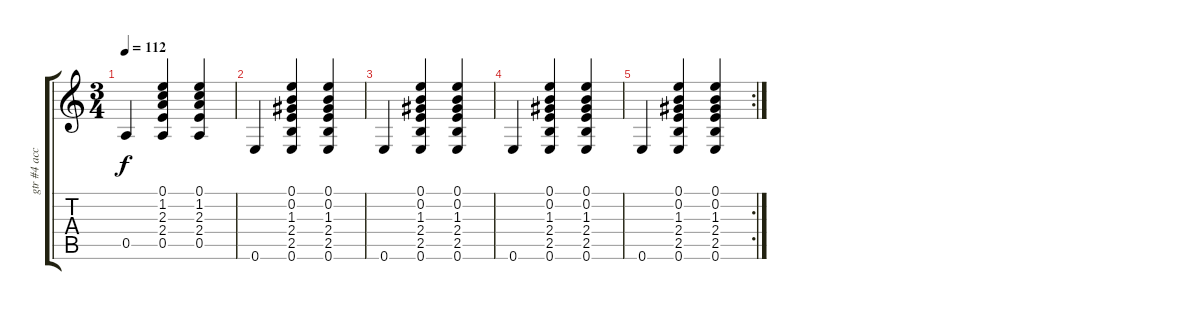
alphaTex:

\track ("gtr #4 acc" "gtr #4 acc") {instrument acousticguitarsteel}
\staff {score tabs}
\tuning (E4 B3 G3 D3 A2 E2) {hide}
\ts (3 4)
\tempo 112
\clef g2
\ks c
0.5.4{dy f} (0.1 1.2 2.3 2.4 0.5).4 (0.1 1.2 2.3 2.4 0.5).4 |
0.6.4 (0.1 0.2 1.3 2.4 2.5 0.6).4 (0.1 0.2 1.3 2.4 2.5 0.6).4 |
0.6.4 (0.1 0.2 1.3 2.4 2.5 0.6).4 (0.1 0.2 1.3 2.4 2.5 0.6).4 |
0.6.4 (0.1 0.2 1.3 2.4 2.5 0.6).4 (0.1 0.2 1.3 2.4 2.5 0.6).4 |
\rc 2
0.6.4 (0.1 0.2 1.3 2.4 2.5 0.6).4 (0.1 0.2 1.3 2.4 2.5 0.6).4
